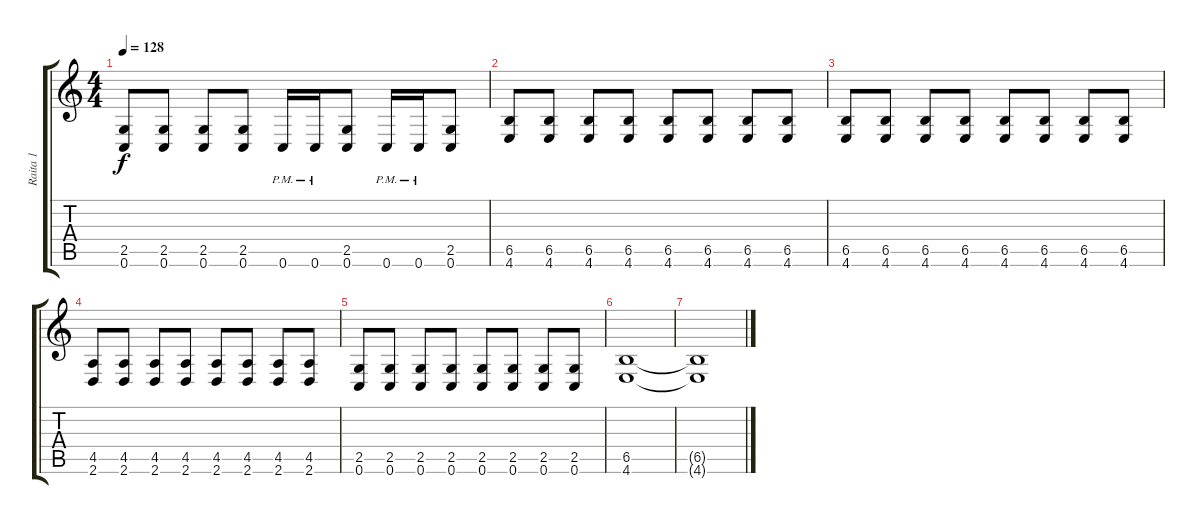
\track ("Raita 1" "Raita 1") {instrument distortionguitar}
\staff {score tabs}
\tuning (C4 G3 Eb3 Bb2 F2 C2) {hide}
\ts (4 4)
\tempo 128
\clef g2
\ks c
(2.5 0.6).8{dy f} (2.5 0.6).8 (2.5 0.6).8 (2.5 0.6).8 0.6{pm}.16 0.6{pm}.16 (2.5 0.6).8 0.6{pm}.16 0.6{pm}.16 (2.5 0.6).8 |
(6.5 4.6).8 (6.5 4.6).8 (6.5 4.6).8 (6.5 4.6).8 (6.5 4.6).8 (6.5 4.6).8 (6.5 4.6).8 (6.5 4.6).8 |
(6.5 4.6).8 (6.5 4.6).8 (6.5 4.6).8 (6.5 4.6).8 (6.5 4.6).8 (6.5 4.6).8 (6.5 4.6).8 (6.5 4.6).8 |
(4.5 2.6).8 (4.5 2.6).8 (4.5 2.6).8 (4.5 2.6).8 (4.5 2.6).8 (4.5 2.6).8 (4.5 2.6).8 (4.5 2.6).8 |
(2.5 0.6).8 (2.5 0.6).8 (2.5 0.6).8 (2.5 0.6).8 (2.5 0.6).8 (2.5 0.6).8 (2.5 0.6).8 (2.5 0.6).8 |
(6.5 4.6).1 |
(6.5{t} 4.6{t}).1
